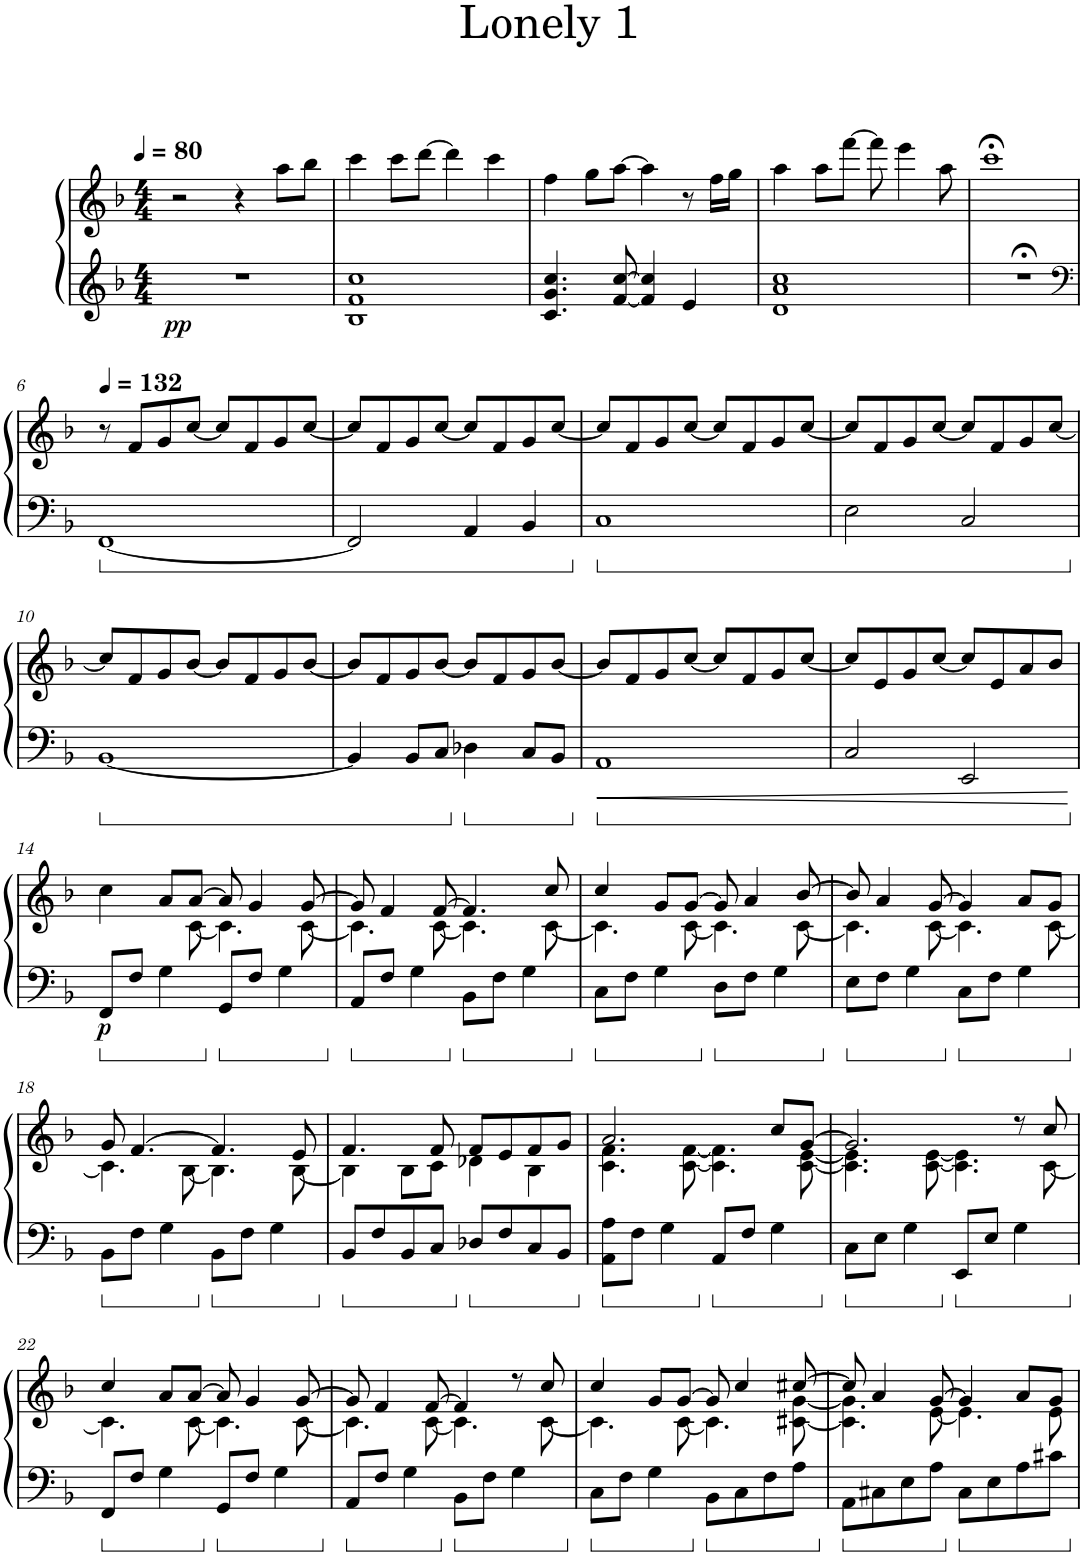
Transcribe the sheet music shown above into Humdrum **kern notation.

**kern	**kern	**dynam
*part1	*part1	*part1
*staff2	*staff1	*staff1/2
*I"Piano	*	*
*I'Pno.	*	*
*clefG2	*clefG2	*
*k[b-]	*k[b-]	*
*M4/4	*M4/4	*
*MM80	*MM80	*
=1	=1	=1
!	!	!LO:DY:b=2
1r	2r	pp
.	4r	.
.	8aa\L	.
.	8bb-\J	.
=2	=2	=2
1B- 1f 1cc	4ccc\	.
.	8ccc\L	.
.	[8ddd\J	.
.	4ddd\]	.
.	4ccc\	.
=3	=3	=3
4.c/ 4.g/ 4.cc/	4ff\	.
.	8gg\L	.
[8f/ [8cc/	[8aa\J	.
4f/] 4cc/]	4aa\]	.
4e/	8r	.
.	16ff\LL	.
.	16gg\JJ	.
=4	=4	=4
1d 1a 1cc	4aa\	.
.	8aa\L	.
.	[8fff\J	.
.	8fff\]	.
.	4eee\	.
.	8aa\	.
=5	=5	=5
1r;<	1ccc;<	.
!!LO:LB:g=z
=6	=6	=6
*clefF4	*	*
*	*MM132	*
[1FF	8r	.
.	8f/L	.
.	8g/	.
.	[8cc/J	.
.	8cc/L]	.
.	8f/	.
.	8g/	.
.	[8cc/J	.
=7	=7	=7
2FF/]	8cc/L]	.
.	8f/	.
.	8g/	.
.	[8cc/J	.
4AA/	8cc/L]	.
.	8f/	.
4BB-/	8g/	.
.	[8cc/J	.
=8	=8	=8
1C	8cc/L]	.
.	8f/	.
.	8g/	.
.	[8cc/J	.
.	8cc/L]	.
.	8f/	.
.	8g/	.
.	[8cc/J	.
=9	=9	=9
2E\	8cc/L]	.
.	8f/	.
.	8g/	.
.	[8cc/J	.
2C/	8cc/L]	.
.	8f/	.
.	8g/	.
.	[8cc/J	.
!!LO:LB:g=z
=10	=10	=10
[1BB-	8cc/L]	.
.	8f/	.
.	8g/	.
.	[8b-/J	.
.	8b-/L]	.
.	8f/	.
.	8g/	.
.	[8b-/J	.
=11	=11	=11
4BB-/]	8b-/L]	.
.	8f/	.
8BB-/L	8g/	.
8C/J	[8b-/J	.
4D-X\	8b-/L]	.
.	8f/	.
8C/L	8g/	.
8BB-/J	[8b-/J	.
=12	=12	=12
1AA	8b-/L]	.
.	8f/	.
.	8g/	.
.	[8cc/J	.
.	8cc/L]	.
.	8f/	.
.	8g/	.
.	[8cc/J	.
=13	=13	=13
*	*ped	*
2C/	8cc/L]	.
.	8e/	.
.	8g/	.
.	[8cc/J	.
2EE/	8cc/L]	.
.	8e/	.
.	8a/	.
.	8b-/J	.
!!LO:LB:g=z
=14	=14	=14
*Xped	*	*
*	*^	*
!	!	!	!LO:DY:b=2
8FF/L	4cc\	4.ryy	p
8F/J	.	.	.
4G\	8a/L	.	.
.	[8a/J	[8c\	.
8GG/L	8a/]	4.c\]	.
8F/J	4g/	.	.
4G\	.	.	.
.	[8g/	[8c\	.
=15	=15	=15	=15
8AA/L	8g/]	4.c\]	.
8F/J	4f/	.	.
4G\	.	.	.
.	[8f/	[8c\	.
8BB-\L	4.f/]	4.c\]	.
8F\J	.	.	.
4G\	.	.	.
.	8cc/	[8c\	.
=16	=16	=16	=16
8C\L	4cc/	4.c\]	.
8F\J	.	.	.
4G\	8g/L	.	.
.	[8g/J	[8c\	.
8D\L	8g/]	4.c\]	.
8F\J	4a/	.	.
4G\	.	.	.
.	[8b-/	[8c\	.
=17	=17	=17	=17
8E\L	8b-/]	4.c\]	.
8F\J	4a/	.	.
4G\	.	.	.
.	[8g/	[8c\	.
8C\L	4g/]	4.c\]	.
8F\J	.	.	.
4G\	8a/L	.	.
.	8g/J	[8c\	.
!!LO:LB:g=z	!!
=18	=18	=18	=18
8BB-\L	8g/	4.c\]	.
8F\J	[4.f/	.	.
4G\	.	.	.
.	.	[8B-\	.
8BB-\L	4.f/]	4.B-\]	.
8F\J	.	.	.
4G\	.	.	.
.	8e/	[8B-\	.
=19	=19	=19	=19
8BB-/L	4.f/	4B-\]	.
8F/	.	.	.
8BB-/	.	8B-\L	.
8C/J	8f/	8c\J	.
8D-X/L	8f/L	4d-X\	.
8F/	8e/	.	.
8C/	8f/	4B-\	.
8BB-/J	8g/J	.	.
=20	=20	=20	=20
8AA\ 8A\L	2.a/	4.c\ 4.f\	.
8F\J	.	.	.
4G\	.	.	.
.	.	[8c\ [8f\	.
8AA/L	.	4.c\] 4.f\]	.
8F/J	.	.	.
4G\	8cc/L	.	.
.	[8g/J	[8c\ [8e\	.
=21	=21	=21	=21
8C\L	2.g/]	4.c\] 4.e\]	.
8E\J	.	.	.
4G\	.	.	.
.	.	[8c\ [8e\	.
8EE/L	.	4.c\] 4.e\]	.
8E/J	.	.	.
4G\	8r	.	.
.	8cc/	[8c\	.
!!LO:LB:g=z	!!
=22	=22	=22	=22
8FF/L	4cc/	4.c\]	.
8F/J	.	.	.
4G\	8a/L	.	.
.	[8a/J	[8c\	.
8GG/L	8a/]	4.c\]	.
8F/J	4g/	.	.
4G\	.	.	.
.	[8g/	[8c\	.
=23	=23	=23	=23
8AA/L	8g/]	4.c\]	.
8F/J	4f/	.	.
4G\	.	.	.
.	[8f/	[8c\	.
8BB-\L	4f/]	4.c\]	.
8F\J	.	.	.
4G\	8r	.	.
.	8cc/	[8c\	.
=24	=24	=24	=24
8C\L	4cc/	4.c\]	.
8F\J	.	.	.
4G\	8g/L	.	.
.	[8g/J	[8c\	.
8BB-\L	8g/]	4.c\]	.
8C\	4cc/	.	.
8F\	.	.	.
8A\J	[8cc#X/	[8c#X\ [8g\	.
=25	=25	=25	=25
8AA\L	8cc#/]	4.c#\] 4.g\]	.
8C#X\	4a/	.	.
8E\	.	.	.
8A\J	[8g/	[8e\	.
8C#\L	4g/]	4.e\]	.
8E\	.	.	.
8A\	8a/L	.	.
8c#X\J	8g/J	8e\	.
*	*v	*v	*
=	=	=
*-	*-	*-
